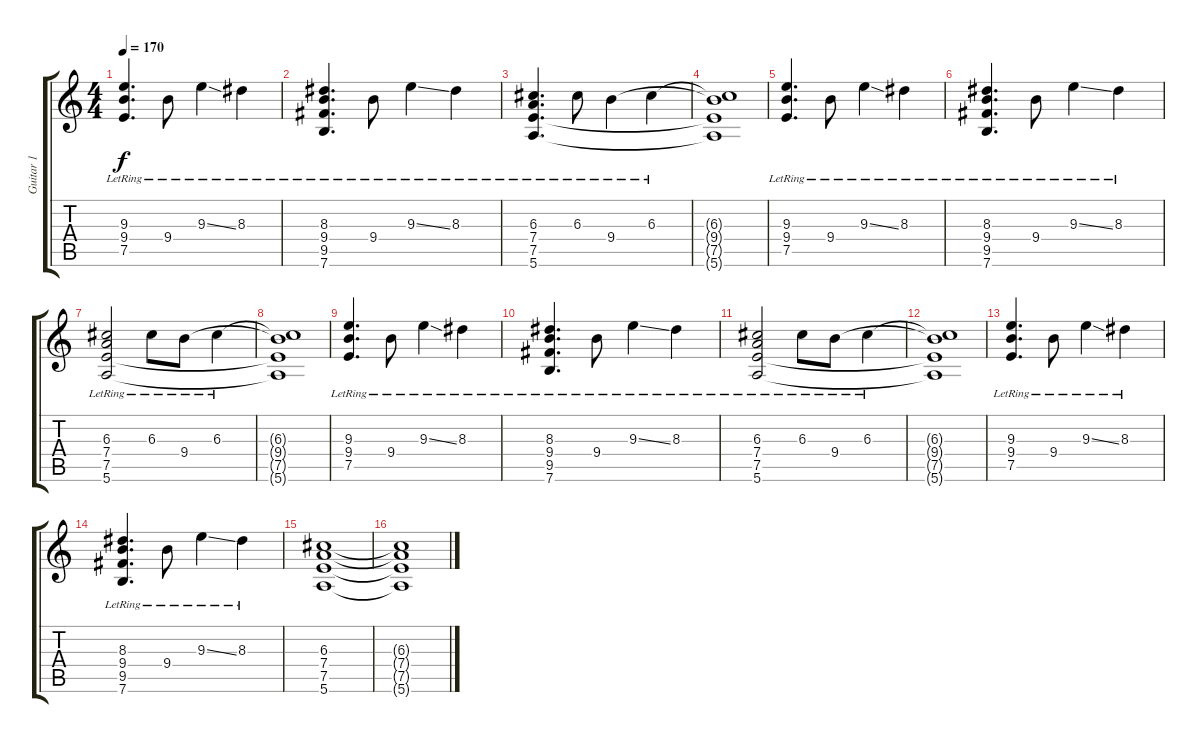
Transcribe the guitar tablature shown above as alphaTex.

\track ("Guitar 1" "Guitar 1") {instrument distortionguitar}
\staff {score tabs}
\tuning (E4 B3 G3 D3 A2 E2) {hide}
\ts (4 4)
\tempo 170
\clef g2
\ks c
(9.3{lr} 9.4{lr} 7.5{lr}).4{d dy f} 9.4{lr}.8 9.3{ss lr}.4 8.3{lr}.4 |
(8.3{lr} 9.4{lr} 9.5{lr} 7.6{lr}).4{d} 9.4{lr}.8 9.3{ss lr}.4 8.3{lr}.4 |
(6.3{lr} 7.4{lr} 7.5{lr} 5.6{lr}).4{d} 6.3{lr}.8 9.4{lr}.4 6.3{lr}.4 |
(6.3{t} 9.4{t} 7.5{t} 5.6{t}).1 |
(9.3{lr} 9.4{lr} 7.5{lr}).4{d} 9.4{lr}.8 9.3{ss lr}.4 8.3{lr}.4 |
(8.3{lr} 9.4{lr} 9.5{lr} 7.6{lr}).4{d} 9.4{lr}.8 9.3{ss lr}.4 8.3{lr}.4 |
(6.3{lr} 7.4{lr} 7.5{lr} 5.6{lr}).2 6.3{lr}.8 9.4{lr}.8 6.3{lr}.4 |
(6.3{t} 9.4{t} 7.5{t} 5.6{t}).1 |
(9.3{lr} 9.4{lr} 7.5{lr}).4{d} 9.4{lr}.8 9.3{ss lr}.4 8.3{lr}.4 |
(8.3{lr} 9.4{lr} 9.5{lr} 7.6{lr}).4{d} 9.4{lr}.8 9.3{ss lr}.4 8.3{lr}.4 |
(6.3{lr} 7.4{lr} 7.5{lr} 5.6{lr}).2 6.3{lr}.8 9.4{lr}.8 6.3{lr}.4 |
(6.3{t} 9.4{t} 7.5{t} 5.6{t}).1 |
(9.3{lr} 9.4{lr} 7.5{lr}).4{d} 9.4{lr}.8 9.3{ss lr}.4 8.3{lr}.4 |
(8.3{lr} 9.4{lr} 9.5{lr} 7.6{lr}).4{d} 9.4{lr}.8 9.3{ss lr}.4 8.3{lr}.4 |
(6.3 7.4 7.5 5.6).1 |
(6.3{t} 7.4{t} 7.5{t} 5.6{t}).1
